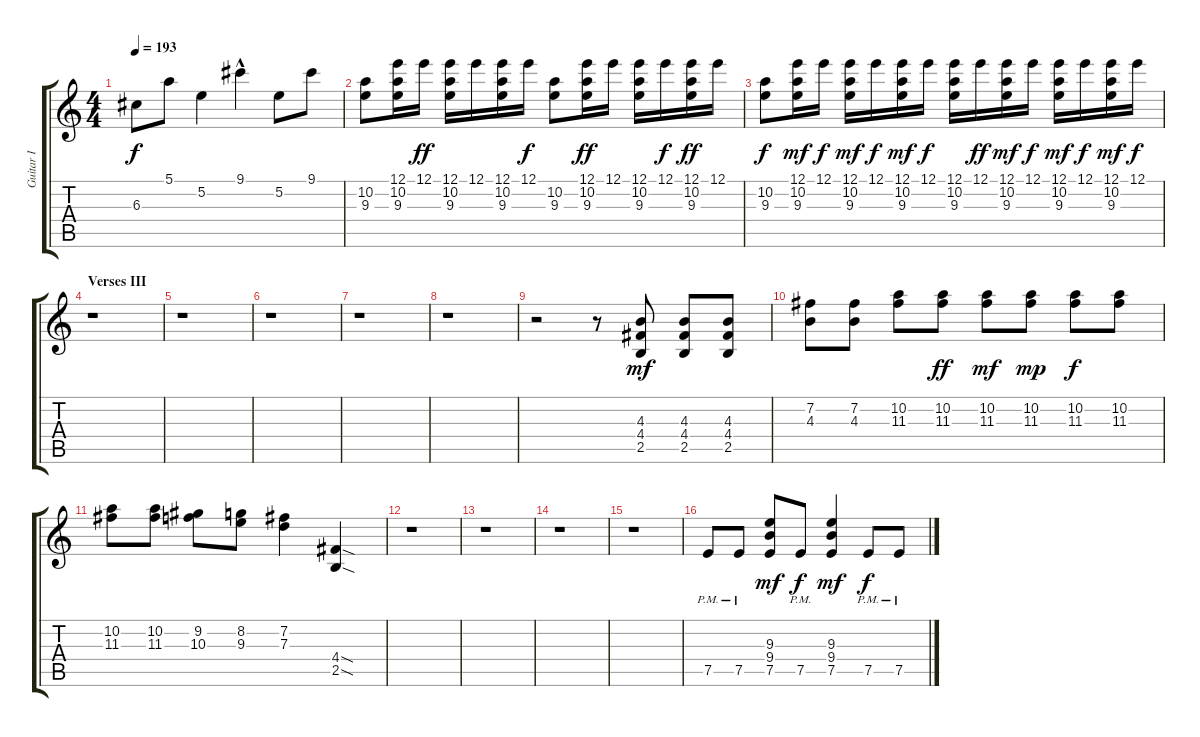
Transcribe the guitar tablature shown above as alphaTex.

\track ("Guitar I" "Guitar I") {instrument distortionguitar}
\staff {score tabs}
\tuning (E4 B3 G3 D3 A2 E2) {hide}
\ts (4 4)
\tempo 193
\clef g2
\ks c
6.3.8{dy f} 5.1.8 5.2.4 9.1{hac}.4 5.2.8 9.1.8 |
(10.2 9.3).8 (12.1 10.2 9.3).16 12.1.16{dy ff} (12.1 10.2 9.3).16 12.1.16 (12.1 10.2 9.3).16 12.1.16{dy f} (10.2 9.3).8 (12.1 10.2 9.3).16{dy ff} 12.1.16 (12.1 10.2 9.3).16 12.1.16{dy f} (12.1 10.2 9.3).16{dy ff} 12.1.16 |
(10.2 9.3).8{dy f} (12.1 10.2 9.3).16{dy mf} 12.1.16{dy f} (12.1 10.2 9.3).16{dy mf} 12.1.16{dy f} (12.1 10.2 9.3).16{dy mf} 12.1.16{dy f} (12.1 10.2 9.3).16 12.1.16{dy ff} (12.1 10.2 9.3).16{dy mf} 12.1.16{dy f} (12.1 10.2 9.3).16{dy mf} 12.1.16{dy f} (12.1 10.2 9.3).16{dy mf} 12.1.16{dy f} |
\section ("" "Verses III")
r.1 |
r.1 |
r.1 |
r.1 |
r.1 |
r.2 r.8 (4.3 4.4 2.5).8{dy mf} (4.3 4.4 2.5).8 (4.3 4.4 2.5).8 |
(7.2 4.3).8 (7.2 4.3).8 (10.2 11.3).8 (10.2 11.3).8{dy ff} (10.2 11.3).8{dy mf} (10.2 11.3).8{dy mp} (10.2 11.3).8{dy f} (10.2 11.3).8 |
(10.2 11.3).8 (10.2 11.3).8 (9.2 10.3).8 (8.2 9.3).8 (7.2 7.3).4 (4.4{sod} 2.5{sod}).4 |
r.1 |
r.1 |
r.1 |
r.1 |
7.5{pm}.8 7.5{pm}.8 (9.3 9.4 7.5).8{dy mf} 7.5{pm}.8{dy f} (9.3 9.4 7.5).4{dy mf} 7.5{pm}.8{dy f} 7.5{pm}.8
